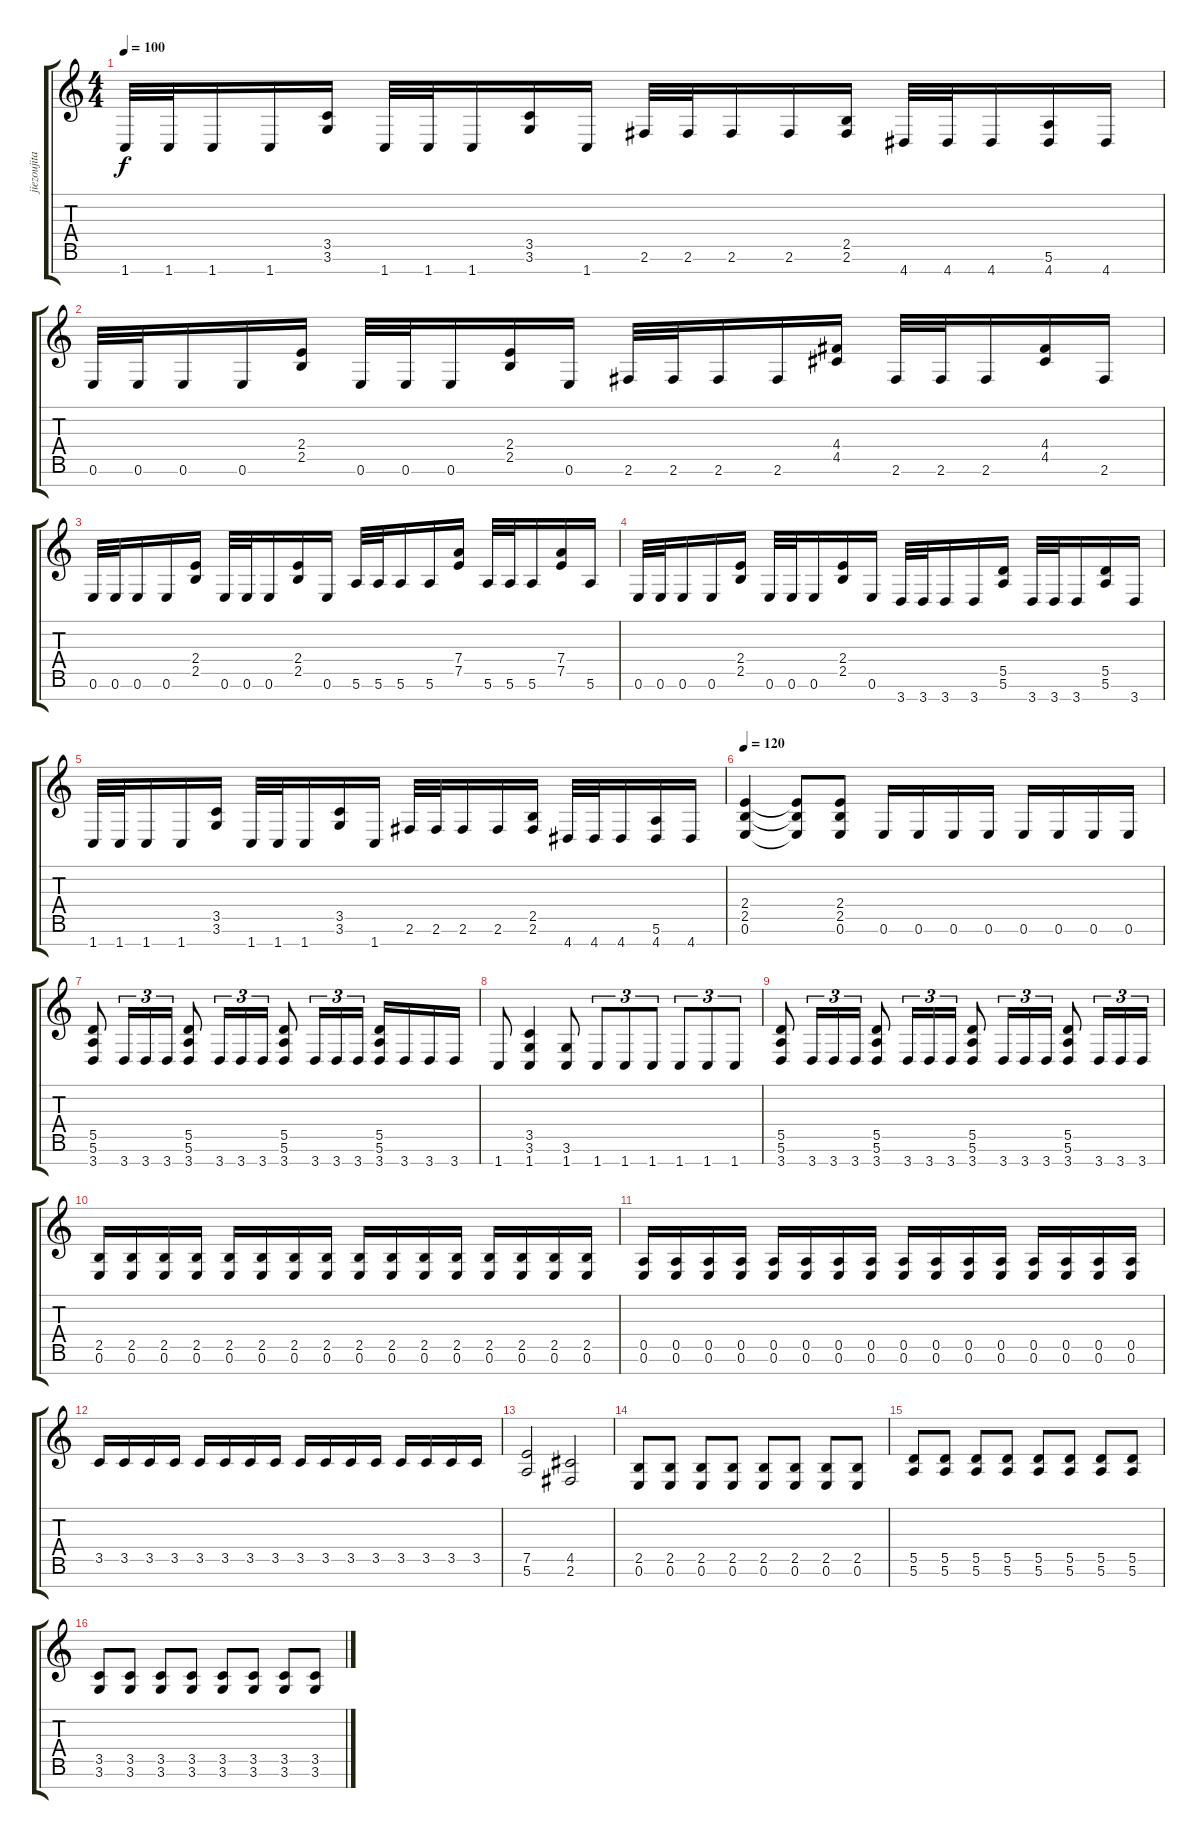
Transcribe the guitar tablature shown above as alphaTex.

\track ("jiezoujita" "jiezoujita") {instrument distortionguitar}
\staff {score tabs}
\tuning (E4 B3 G3 D3 A2 E2 B1) {hide}
\ts (4 4)
\tempo 100
\clef g2
\ks c
1.7.32{dy f} 1.7.32 1.7.16 1.7.16 (3.5 3.6).16 1.7.32 1.7.32 1.7.16 (3.5 3.6).16 1.7.16 2.6.32 2.6.32 2.6.16 2.6.16 (2.5 2.6).16 4.7.32 4.7.32 4.7.16 (5.6 4.7).16 4.7.16 |
0.6.32 0.6.32 0.6.16 0.6.16 (2.4 2.5).16 0.6.32 0.6.32 0.6.16 (2.4 2.5).16 0.6.16 2.6.32 2.6.32 2.6.16 2.6.16 (4.4 4.5).16 2.6.32 2.6.32 2.6.16 (4.4 4.5).16 2.6.16 |
0.6.32 0.6.32 0.6.16 0.6.16 (2.4 2.5).16 0.6.32 0.6.32 0.6.16 (2.4 2.5).16 0.6.16 5.6.32 5.6.32 5.6.16 5.6.16 (7.4 7.5).16 5.6.32 5.6.32 5.6.16 (7.4 7.5).16 5.6.16 |
0.6.32 0.6.32 0.6.16 0.6.16 (2.4 2.5).16 0.6.32 0.6.32 0.6.16 (2.4 2.5).16 0.6.16 3.7.32 3.7.32 3.7.16 3.7.16 (5.5 5.6).16 3.7.32 3.7.32 3.7.16 (5.5 5.6).16 3.7.16 |
1.7.32 1.7.32 1.7.16 1.7.16 (3.5 3.6).16 1.7.32 1.7.32 1.7.16 (3.5 3.6).16 1.7.16 2.6.32 2.6.32 2.6.16 2.6.16 (2.5 2.6).16 4.7.32 4.7.32 4.7.16 (5.6 4.7).16 4.7.16 |
\tempo 120
(2.4 2.5 0.6).4 (2.4{t} 2.5{t} 0.6{t}).8 (2.4 2.5 0.6).8 0.6.16 0.6.16 0.6.16 0.6.16 0.6.16 0.6.16 0.6.16 0.6.16 |
(5.5 5.6 3.7).8 3.7.16{tu (3 2)} 3.7.16{tu (3 2)} 3.7.16{tu (3 2)} (5.5 5.6 3.7).8 3.7.16{tu (3 2)} 3.7.16{tu (3 2)} 3.7.16{tu (3 2)} (5.5 5.6 3.7).8 3.7.16{tu (3 2)} 3.7.16{tu (3 2)} 3.7.16{tu (3 2)} (5.5 5.6 3.7).16 3.7.16 3.7.16 3.7.16 |
1.7.8 (3.5 3.6 1.7).4 (3.6 1.7).8 1.7.8{tu (3 2)} 1.7.8{tu (3 2)} 1.7.8{tu (3 2)} 1.7.8{tu (3 2)} 1.7.8{tu (3 2)} 1.7.8{tu (3 2)} |
(5.5 5.6 3.7).8 3.7.16{tu (3 2)} 3.7.16{tu (3 2)} 3.7.16{tu (3 2)} (5.5 5.6 3.7).8 3.7.16{tu (3 2)} 3.7.16{tu (3 2)} 3.7.16{tu (3 2)} (5.5 5.6 3.7).8 3.7.16{tu (3 2)} 3.7.16{tu (3 2)} 3.7.16{tu (3 2)} (5.5 5.6 3.7).8 3.7.16{tu (3 2)} 3.7.16{tu (3 2)} 3.7.16{tu (3 2)} |
(2.5 0.6).16 (2.5 0.6).16 (2.5 0.6).16 (2.5 0.6).16 (2.5 0.6).16 (2.5 0.6).16 (2.5 0.6).16 (2.5 0.6).16 (2.5 0.6).16 (2.5 0.6).16 (2.5 0.6).16 (2.5 0.6).16 (2.5 0.6).16 (2.5 0.6).16 (2.5 0.6).16 (2.5 0.6).16 |
(0.5 0.6).16 (0.5 0.6).16 (0.5 0.6).16 (0.5 0.6).16 (0.5 0.6).16 (0.5 0.6).16 (0.5 0.6).16 (0.5 0.6).16 (0.5 0.6).16 (0.5 0.6).16 (0.5 0.6).16 (0.5 0.6).16 (0.5 0.6).16 (0.5 0.6).16 (0.5 0.6).16 (0.5 0.6).16 |
3.5.16 3.5.16 3.5.16 3.5.16 3.5.16 3.5.16 3.5.16 3.5.16 3.5.16 3.5.16 3.5.16 3.5.16 3.5.16 3.5.16 3.5.16 3.5.16 |
(7.5 5.6).2 (4.5 2.6).2 |
(2.5 0.6).8 (2.5 0.6).8 (2.5 0.6).8 (2.5 0.6).8 (2.5 0.6).8 (2.5 0.6).8 (2.5 0.6).8 (2.5 0.6).8 |
(5.5 5.6).8 (5.5 5.6).8 (5.5 5.6).8 (5.5 5.6).8 (5.5 5.6).8 (5.5 5.6).8 (5.5 5.6).8 (5.5 5.6).8 |
(3.5 3.6).8 (3.5 3.6).8 (3.5 3.6).8 (3.5 3.6).8 (3.5 3.6).8 (3.5 3.6).8 (3.5 3.6).8 (3.5 3.6).8
